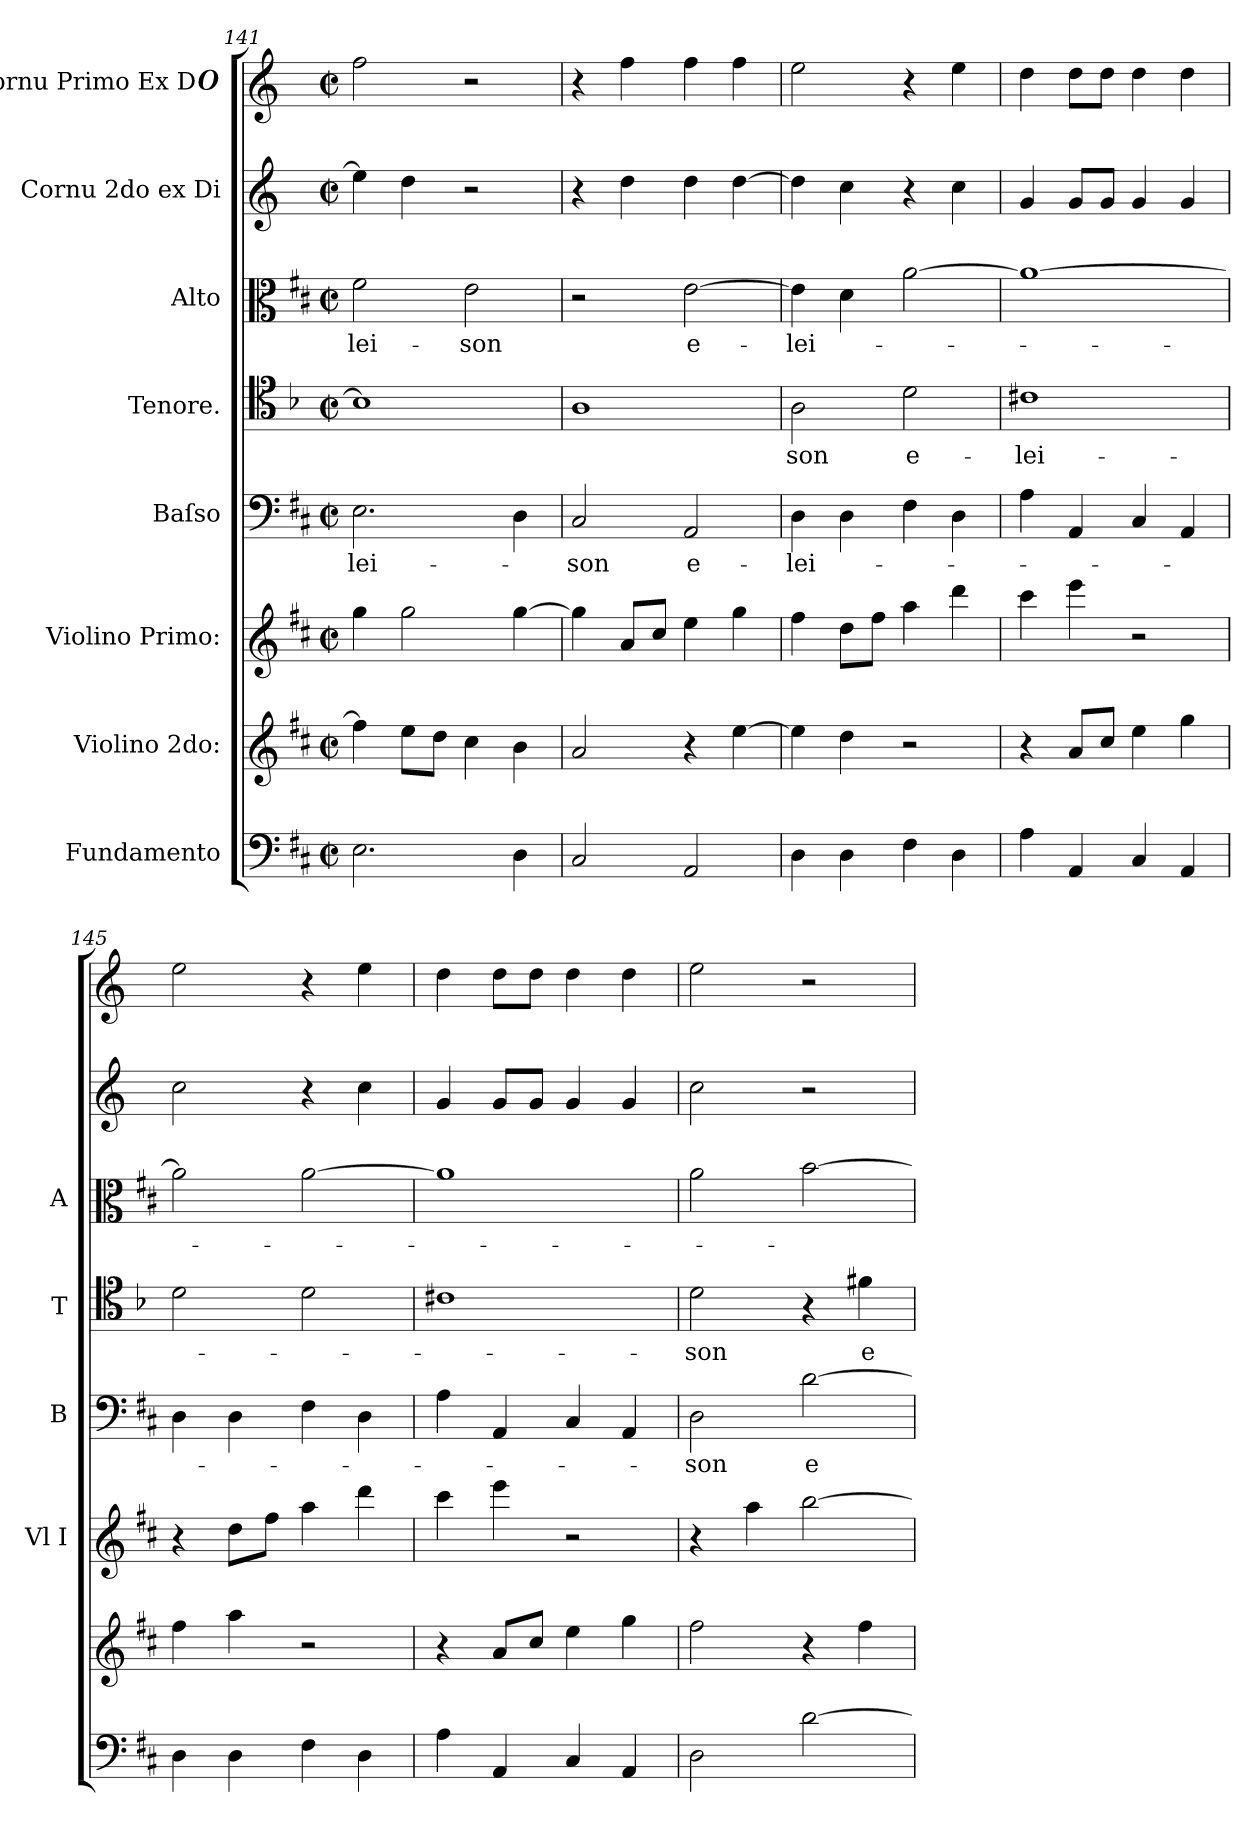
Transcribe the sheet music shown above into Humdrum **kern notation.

**kern	**kern	**kern	**kern	**text	**kern	**text	**kern	**text	**kern	**kern
*part8	*part7	*part6	*part5	*part5	*part4	*part4	*part3	*part3	*part2	*part1
*staff8	*staff7	*staff6	*staff5	*staff5	*staff4	*staff4	*staff3	*staff3	*staff2	*staff1
*I"Fundamento	*I"Violino 2do:	*I"Violino Primo:	*I"Baſso	*	*I"Tenore.	*	*I"Alto	*	*I"Cornu 2do ex Di	*I"Cornu Primo Ex D#
*	*	*I'Vl I	*I'B	*	*I'T	*	*I'A	*	*	*
*clefF4	*clefG2	*clefG2	*clefF4	*	*clefC4	*	*clefC3	*	*clefG2	*clefG2
*	*	*	*	*	*	*	*	*	*ITrd6c10	*ITrd6c10
*k[f#c#]	*k[f#c#]	*k[f#c#]	*k[f#c#]	*	*k[b-]	*	*k[f#c#]	*	*k[f#c#]	*k[f#c#]
*M2/2	*M2/2	*M2/2	*M2/2	*	*M2/2	*	*M2/2	*	*M2/2	*M2/2
*met(c|)	*met(c|)	*met(c|)	*met(c|)	*	*met(c|)	*	*met(c|)	*	*met(c|)	*met(c|)
=141	=141	=141	=141	=141	=141	=141	=141	=141	=141	=141
!	!	!	!	!	!	!	!	!LO:LY:i	!	!
2.E\	4ff#\]	4gg\	2.E\	-lei-	1B]	.	2f#\	-lei-	4f#\]	2g\
.	8ee\L	2gg\	.	.	.	.	.	.	4e\	.
.	8dd\J	.	.	.	.	.	.	.	.	.
!	!	!	!	!	!	!	!	!LO:LY:i	!	!
.	4cc#\	.	.	.	.	.	2e\	-son	2r	2r
4D\	4b\	[4gg\	4D\	.	.	.	.	.	.	.
=142	=142	=142	=142	=142	=142	=142	=142	=142	=142	=142
2C#/	2a/	4gg\]	2C#/	son	1A	.	2r	.	4r	4r
.	.	8a/L	.	.	.	.	.	.	4e\	4g\
.	.	8cc#/J	.	.	.	.	.	.	.	.
2AA/	4r	4ee\	2AA/	e-	.	.	[2e\	e-	4e\	4g\
.	[4ee\	4gg\	.	.	.	.	.	.	[4e\	4g\
=143	=143	=143	=143	=143	=143	=143	=143	=143	=143	=143
4D\	4ee\]	4ff#\	4D\	-lei-	2A\	-son	4e\]	-lei-	4e\]	2f#\
4D\	4dd\	8dd\L	4D\	.	.	.	4d\	.	4d\	.
.	.	8ff#\J	.	.	.	.	.	.	.	.
4F#\	2r	4aa\	4F#\	.	2d\	e-	[<2a\	.	4r	4r
4D\	.	4ddd\	4D\	.	.	.	.	.	4d\	4f#\
=144	=144	=144	=144	=144	=144	=144	=144	=144	=144	=144
4A\	4r	4ccc#\	4A\	.	1c#	-lei-	1a_	.	4A/	4e\
4AA/	8a/L	4eee\	4AA/	.	.	.	.	.	8A/L	8e\L
.	8cc#/J	.	.	.	.	.	.	.	8A/J	8e\J
4C#/	4ee\	2r	4C#/	.	.	.	.	.	4A/	4e\
4AA/	4gg\	.	4AA/	.	.	.	.	.	4A/	4e\
=145	=145	=145	=145	=145	=145	=145	=145	=145	=145	=145
4D\	4ff#\	4r	4D\	.	2d\	.	2a\]	.	2d\	2f#\
4D\	4aa\	8dd\L	4D\	.	.	.	.	.	.	.
.	.	8ff#\J	.	.	.	.	.	.	.	.
4F#\	2r	4aa\	4F#\	.	2d\	.	[2a\	.	4r	4r
4D\	.	4ddd\	4D\	.	.	.	.	.	4d\	4f#\
=146	=146	=146	=146	=146	=146	=146	=146	=146	=146	=146
4A\	4r	4ccc#\	4A\	.	1c#	.	1a]	.	4A/	4e\
4AA/	8a/L	4eee\	4AA/	.	.	.	.	.	8A/L	8e\L
.	8cc#/J	.	.	.	.	.	.	.	8A/J	8e\J
4C#/	4ee\	2r	4C#/	.	.	.	.	.	4A/	4e\
4AA/	4gg\	.	4AA/	.	.	.	.	.	4A/	4e\
=147	=147	=147	=147	=147	=147	=147	=147	=147	=147	=147
2D\	2ff#\	4r	2D\	-son	2d\	-son	2a\	.	2d\	2f#\
.	.	4aa\	.	.	.	.	.	.	.	.
[2d\	4r	[2bb\	[2d\	e-	4r	.	[2b\	.	2r	2r
.	4ff#\	.	.	.	4f#\	e-	.	.	.	.
=	=	=	=	=	=	=	=	=	=	=
*-	*-	*-	*-	*-	*-	*-	*-	*-	*-	*-
